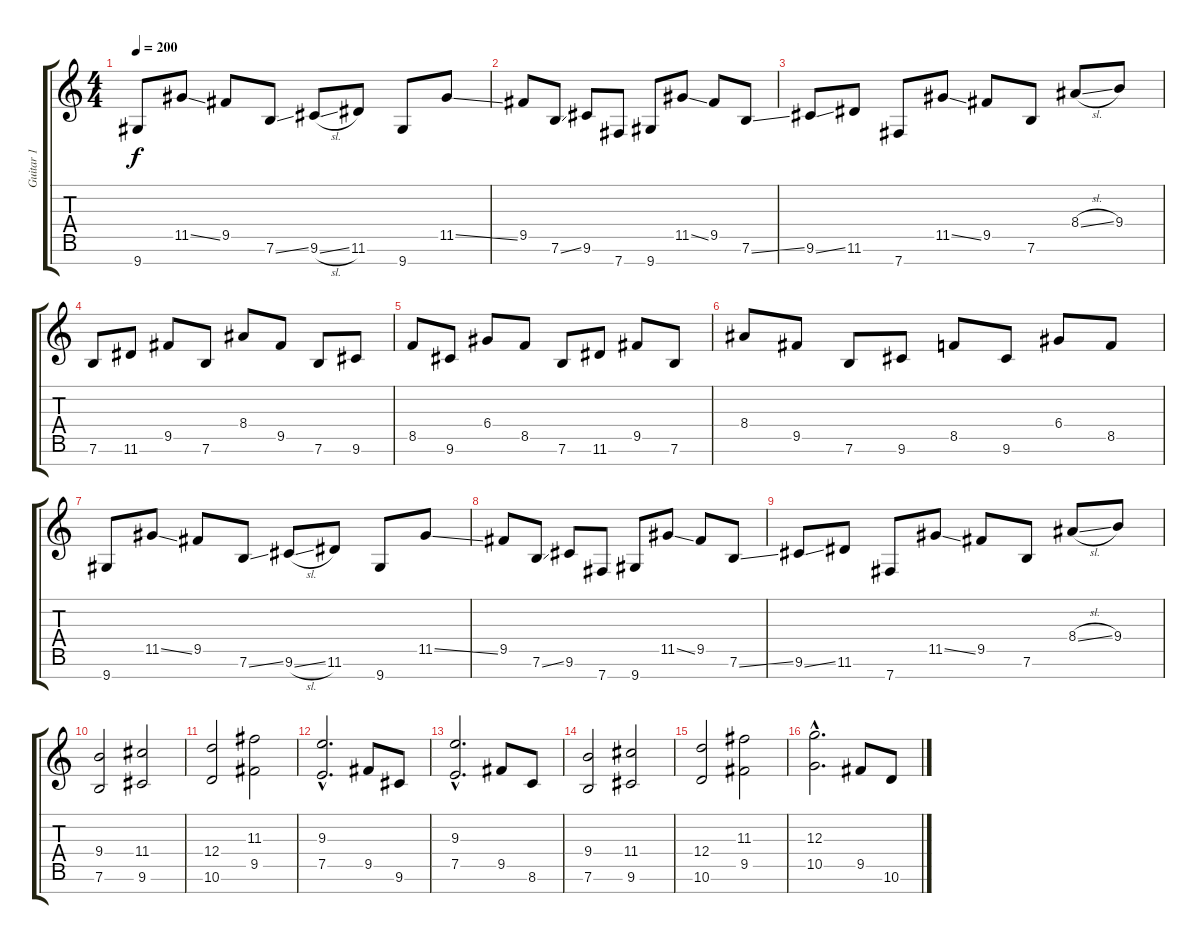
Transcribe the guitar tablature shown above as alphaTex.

\track ("Guitar 1" "Guitar 1") {instrument distortionguitar}
\staff {score tabs}
\tuning (E4 B3 G3 D3 A2 E2 B1) {hide}
\ts (4 4)
\tempo 200
\clef g2
\ks c
9.7.8{dy f} 11.5{ss}.8 9.5.8 7.6{ss}.8 9.6{sl}.8 11.6.8 9.7.8 11.5{ss}.8 |
9.5.8 7.6{ss}.8 9.6.8 7.7.8 9.7.8 11.5{ss}.8 9.5.8 7.6{ss}.8 |
9.6{ss}.8 11.6.8 7.7.8 11.5{ss}.8 9.5.8 7.6.8 8.4{sl}.8 9.4.8 |
7.6.8 11.6.8 9.5.8 7.6.8 8.4.8 9.5.8 7.6.8 9.6.8 |
8.5.8 9.6.8 6.4.8 8.5.8 7.6.8 11.6.8 9.5.8 7.6.8 |
8.4.8 9.5.8 7.6.8 9.6.8 8.5.8 9.6.8 6.4.8 8.5.8 |
9.7.8 11.5{ss}.8 9.5.8 7.6{ss}.8 9.6{sl}.8 11.6.8 9.7.8 11.5{ss}.8 |
9.5.8 7.6{ss}.8 9.6.8 7.7.8 9.7.8 11.5{ss}.8 9.5.8 7.6{ss}.8 |
9.6{ss}.8 11.6.8 7.7.8 11.5{ss}.8 9.5.8 7.6.8 8.4{sl}.8 9.4.8 |
(9.4 7.6).2 (11.4 9.6).2 |
(12.4 10.6).2 (11.3 9.5).2 |
(9.3{hac} 7.5{hac}).2{d} 9.5.8 9.6.8 |
(9.3{hac} 7.5{hac}).2{d} 9.5.8 8.6.8 |
(9.4 7.6).2 (11.4 9.6).2 |
(12.4 10.6).2 (11.3 9.5).2 |
(12.3{hac} 10.5{hac}).2{d} 9.5.8 10.6.8
